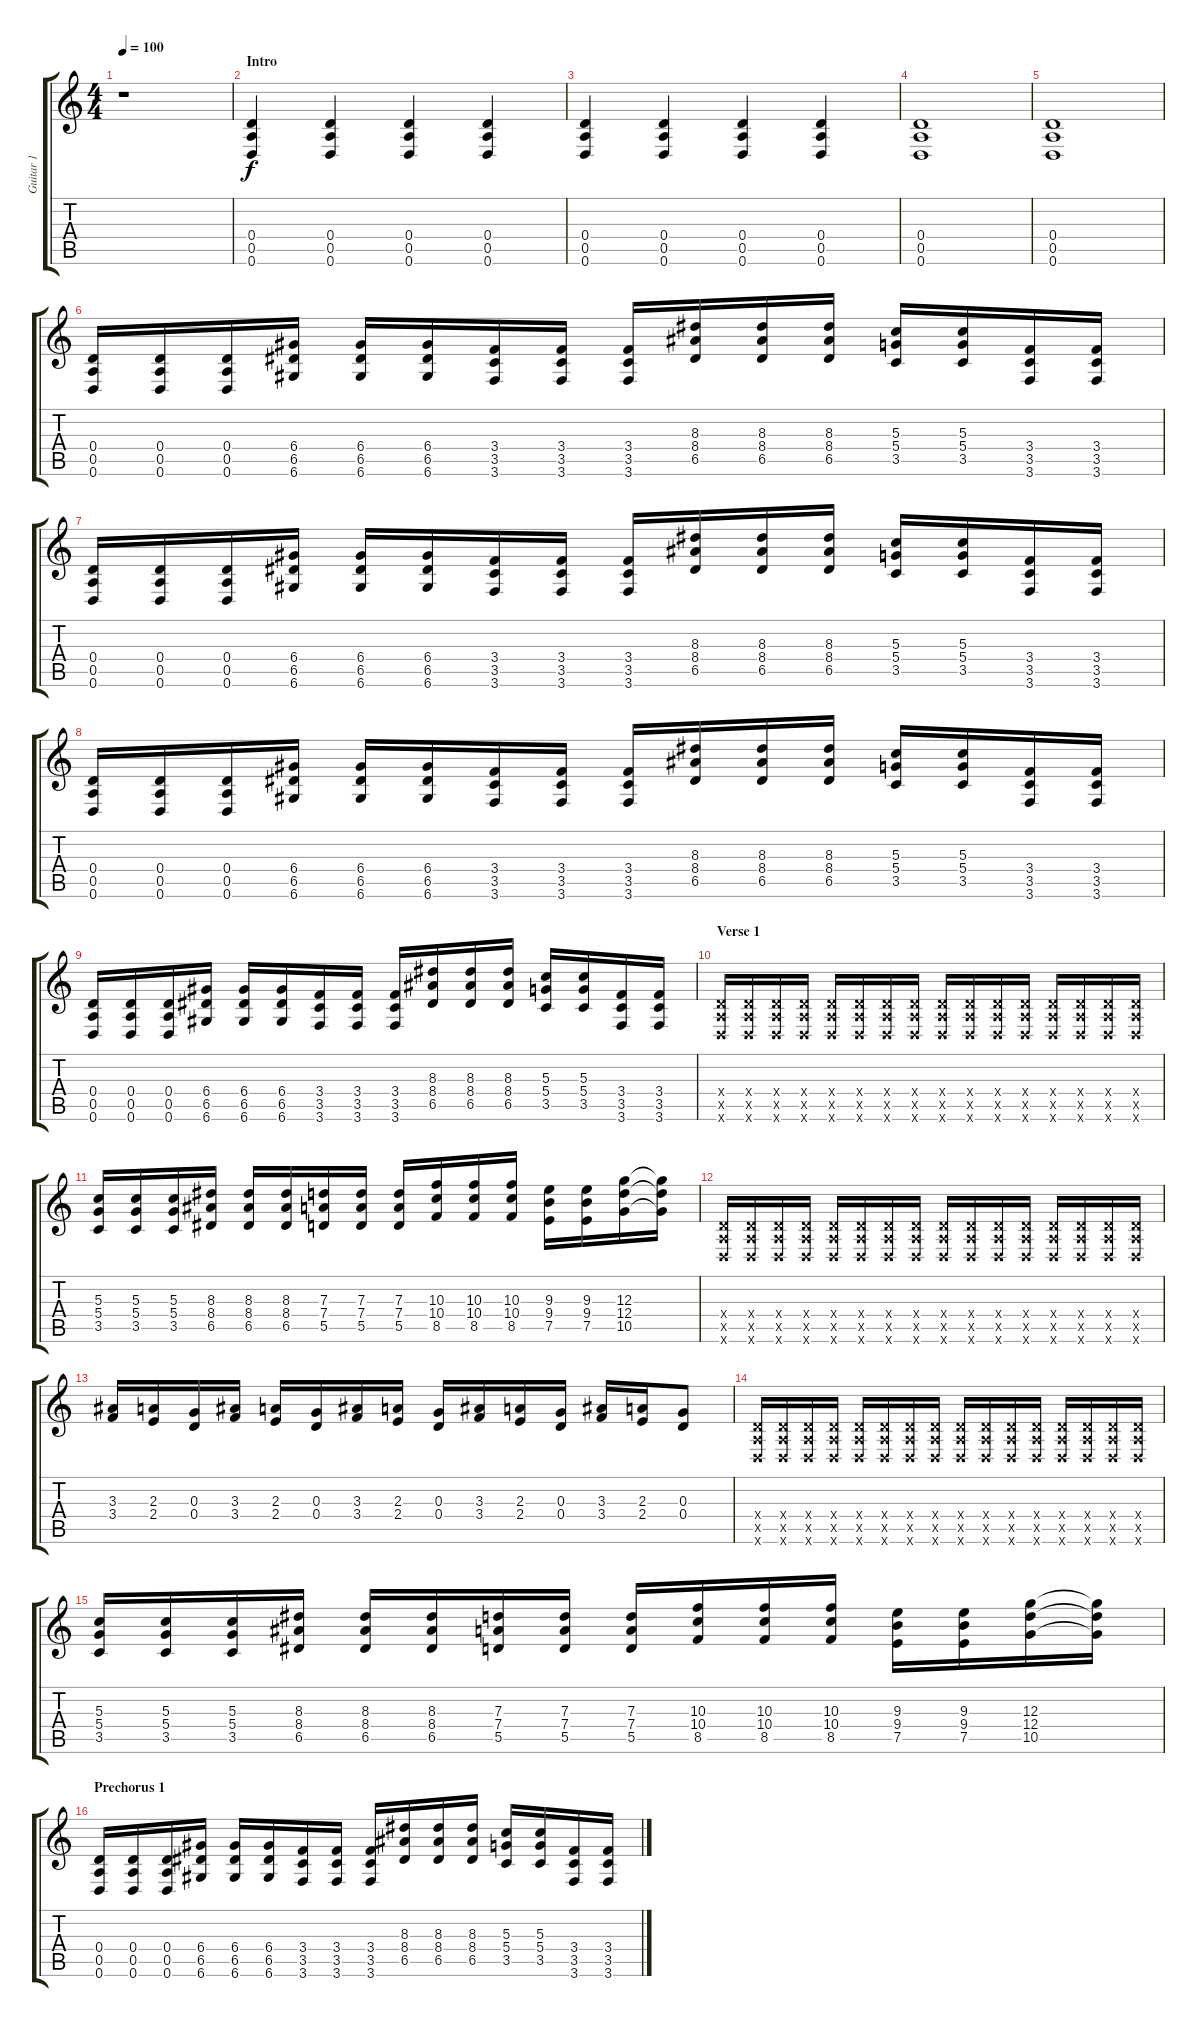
\track ("Guitar 1" "Guitar 1") {instrument overdrivenguitar}
\staff {score tabs}
\tuning (E4 B3 G3 D3 A2 D2) {hide}
\ts (4 4)
\tempo 100
\clef g2
\ks c
r.1{dy f instrument overdrivenguitar} |
\section ("" "Intro")
(0.4 0.5 0.6).4 (0.4 0.5 0.6).4 (0.4 0.5 0.6).4 (0.4 0.5 0.6).4 |
(0.4 0.5 0.6).4 (0.4 0.5 0.6).4 (0.4 0.5 0.6).4 (0.4 0.5 0.6).4 |
(0.4 0.5 0.6).1 |
(0.4 0.5 0.6).1 |
(0.4 0.5 0.6).16 (0.4 0.5 0.6).16 (0.4 0.5 0.6).16 (6.4 6.5 6.6).16 (6.4 6.5 6.6).16 (6.4 6.5 6.6).16 (3.4 3.5 3.6).16 (3.4 3.5 3.6).16 (3.4 3.5 3.6).16 (8.3 8.4 6.5).16 (8.3 8.4 6.5).16 (8.3 8.4 6.5).16 (5.3 5.4 3.5).16 (5.3 5.4 3.5).16 (3.4 3.5 3.6).16 (3.4 3.5 3.6).16 |
(0.4 0.5 0.6).16 (0.4 0.5 0.6).16 (0.4 0.5 0.6).16 (6.4 6.5 6.6).16 (6.4 6.5 6.6).16 (6.4 6.5 6.6).16 (3.4 3.5 3.6).16 (3.4 3.5 3.6).16 (3.4 3.5 3.6).16 (8.3 8.4 6.5).16 (8.3 8.4 6.5).16 (8.3 8.4 6.5).16 (5.3 5.4 3.5).16 (5.3 5.4 3.5).16 (3.4 3.5 3.6).16 (3.4 3.5 3.6).16 |
(0.4 0.5 0.6).16 (0.4 0.5 0.6).16 (0.4 0.5 0.6).16 (6.4 6.5 6.6).16 (6.4 6.5 6.6).16 (6.4 6.5 6.6).16 (3.4 3.5 3.6).16 (3.4 3.5 3.6).16 (3.4 3.5 3.6).16 (8.3 8.4 6.5).16 (8.3 8.4 6.5).16 (8.3 8.4 6.5).16 (5.3 5.4 3.5).16 (5.3 5.4 3.5).16 (3.4 3.5 3.6).16 (3.4 3.5 3.6).16 |
(0.4 0.5 0.6).16 (0.4 0.5 0.6).16 (0.4 0.5 0.6).16 (6.4 6.5 6.6).16 (6.4 6.5 6.6).16 (6.4 6.5 6.6).16 (3.4 3.5 3.6).16 (3.4 3.5 3.6).16 (3.4 3.5 3.6).16 (8.3 8.4 6.5).16 (8.3 8.4 6.5).16 (8.3 8.4 6.5).16 (5.3 5.4 3.5).16 (5.3 5.4 3.5).16 (3.4 3.5 3.6).16 (3.4 3.5 3.6).16 |
\section ("" "Verse 1")
(0.4{x} 0.5{x} 0.6{x}).16 (0.4{x} 0.5{x} 0.6{x}).16 (0.4{x} 0.5{x} 0.6{x}).16 (0.4{x} 0.5{x} 0.6{x}).16 (0.4{x} 0.5{x} 0.6{x}).16 (0.4{x} 0.5{x} 0.6{x}).16 (0.4{x} 0.5{x} 0.6{x}).16 (0.4{x} 0.5{x} 0.6{x}).16 (0.4{x} 0.5{x} 0.6{x}).16 (0.4{x} 0.5{x} 0.6{x}).16 (0.4{x} 0.5{x} 0.6{x}).16 (0.4{x} 0.5{x} 0.6{x}).16 (0.4{x} 0.5{x} 0.6{x}).16 (0.4{x} 0.5{x} 0.6{x}).16 (0.4{x} 0.5{x} 0.6{x}).16 (0.4{x} 0.5{x} 0.6{x}).16 |
(5.3 5.4 3.5).16 (5.3 5.4 3.5).16 (5.3 5.4 3.5).16 (8.3 8.4 6.5).16 (8.3 8.4 6.5).16 (8.3 8.4 6.5).16 (7.3 7.4 5.5).16 (7.3 7.4 5.5).16 (7.3 7.4 5.5).16 (10.3 10.4 8.5).16 (10.3 10.4 8.5).16 (10.3 10.4 8.5).16 (9.3 9.4 7.5).16 (9.3 9.4 7.5).16 (12.3 12.4 10.5).16 (12.3{t} 12.4{t} 10.5{t}).16 |
(0.4{x} 0.5{x} 0.6{x}).16 (0.4{x} 0.5{x} 0.6{x}).16 (0.4{x} 0.5{x} 0.6{x}).16 (0.4{x} 0.5{x} 0.6{x}).16 (0.4{x} 0.5{x} 0.6{x}).16 (0.4{x} 0.5{x} 0.6{x}).16 (0.4{x} 0.5{x} 0.6{x}).16 (0.4{x} 0.5{x} 0.6{x}).16 (0.4{x} 0.5{x} 0.6{x}).16 (0.4{x} 0.5{x} 0.6{x}).16 (0.4{x} 0.5{x} 0.6{x}).16 (0.4{x} 0.5{x} 0.6{x}).16 (0.4{x} 0.5{x} 0.6{x}).16 (0.4{x} 0.5{x} 0.6{x}).16 (0.4{x} 0.5{x} 0.6{x}).16 (0.4{x} 0.5{x} 0.6{x}).16 |
(3.3 3.4).16 (2.3 2.4).16 (0.3 0.4).16 (3.3 3.4).16 (2.3 2.4).16 (0.3 0.4).16 (3.3 3.4).16 (2.3 2.4).16 (0.3 0.4).16 (3.3 3.4).16 (2.3 2.4).16 (0.3 0.4).16 (3.3 3.4).16 (2.3 2.4).16 (0.3 0.4).8 |
(0.4{x} 0.5{x} 0.6{x}).16 (0.4{x} 0.5{x} 0.6{x}).16 (0.4{x} 0.5{x} 0.6{x}).16 (0.4{x} 0.5{x} 0.6{x}).16 (0.4{x} 0.5{x} 0.6{x}).16 (0.4{x} 0.5{x} 0.6{x}).16 (0.4{x} 0.5{x} 0.6{x}).16 (0.4{x} 0.5{x} 0.6{x}).16 (0.4{x} 0.5{x} 0.6{x}).16 (0.4{x} 0.5{x} 0.6{x}).16 (0.4{x} 0.5{x} 0.6{x}).16 (0.4{x} 0.5{x} 0.6{x}).16 (0.4{x} 0.5{x} 0.6{x}).16 (0.4{x} 0.5{x} 0.6{x}).16 (0.4{x} 0.5{x} 0.6{x}).16 (0.4{x} 0.5{x} 0.6{x}).16 |
(5.3 5.4 3.5).16 (5.3 5.4 3.5).16 (5.3 5.4 3.5).16 (8.3 8.4 6.5).16 (8.3 8.4 6.5).16 (8.3 8.4 6.5).16 (7.3 7.4 5.5).16 (7.3 7.4 5.5).16 (7.3 7.4 5.5).16 (10.3 10.4 8.5).16 (10.3 10.4 8.5).16 (10.3 10.4 8.5).16 (9.3 9.4 7.5).16 (9.3 9.4 7.5).16 (12.3 12.4 10.5).16 (12.3{t} 12.4{t} 10.5{t}).16 |
\section ("" "Prechorus 1")
(0.4 0.5 0.6).16 (0.4 0.5 0.6).16 (0.4 0.5 0.6).16 (6.4 6.5 6.6).16 (6.4 6.5 6.6).16 (6.4 6.5 6.6).16 (3.4 3.5 3.6).16 (3.4 3.5 3.6).16 (3.4 3.5 3.6).16 (8.3 8.4 6.5).16 (8.3 8.4 6.5).16 (8.3 8.4 6.5).16 (5.3 5.4 3.5).16 (5.3 5.4 3.5).16 (3.4 3.5 3.6).16 (3.4 3.5 3.6).16
